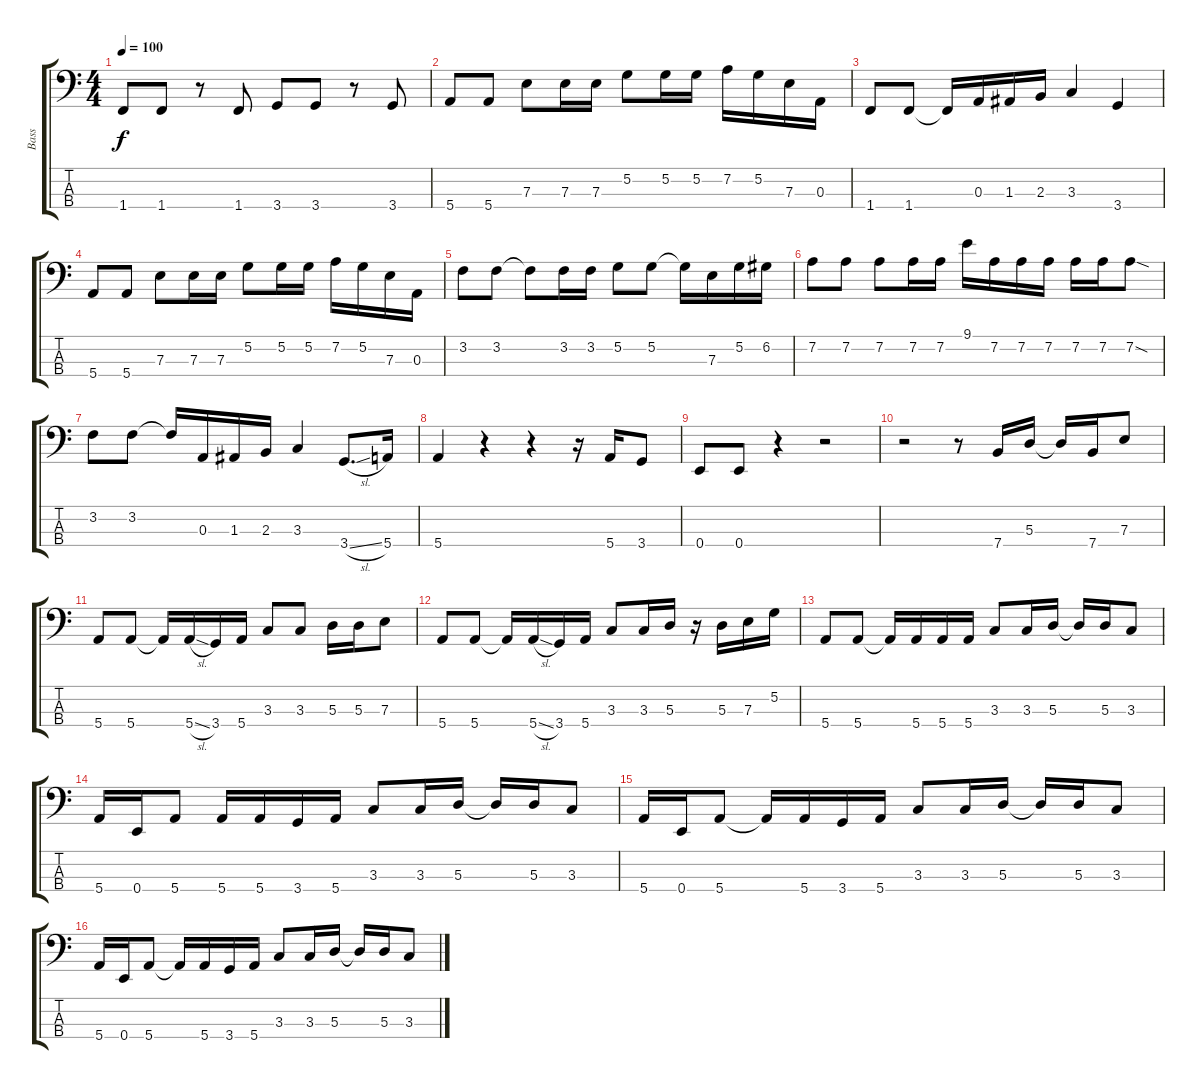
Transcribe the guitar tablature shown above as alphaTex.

\track ("Bass" "Bass") {instrument electricbasspick}
\staff {score tabs}
\tuning (G2 D2 A1 E1) {hide}
\ts (4 4)
\tempo 100
\clef f4
\ks c
1.4.8{dy f} 1.4.8 r.8 1.4.8 3.4.8 3.4.8 r.8 3.4.8 |
5.4.8 5.4.8 7.3.8 7.3.16 7.3.16 5.2.8 5.2.16 5.2.16 7.2.16 5.2.16 7.3.16 0.3.16 |
1.4.8 1.4.8 1.4{t}.16 0.3.16 1.3.16 2.3.16 3.3.4 3.4.4 |
5.4.8 5.4.8 7.3.8 7.3.16 7.3.16 5.2.8 5.2.16 5.2.16 7.2.16 5.2.16 7.3.16 0.3.16 |
3.2.8 3.2.8 3.2{t}.8 3.2.16 3.2.16 5.2.8 5.2.8 5.2{t}.16 7.3.16 5.2.16 6.2.16 |
7.2.8 7.2.8 7.2.8 7.2.16 7.2.16 9.1.16 7.2.16 7.2.16 7.2.16 7.2.16 7.2.16 7.2{sod}.8 |
3.2.8 3.2.8 3.2{t}.16 0.3.16 1.3.16 2.3.16 3.3.4 3.4{sl}.8{d} 5.4.16 |
5.4.4 r.4 r.4 r.16 5.4.16 3.4.8 |
0.4.8 0.4.8 r.4 r.2 |
r.2 r.8 7.4.16 5.3.16 5.3{t}.16 7.4.16 7.3.8 |
5.4.8 5.4.8 5.4{t}.16 5.4{sl}.16 3.4.16 5.4.16 3.3.8 3.3.8 5.3.16 5.3.16 7.3.8 |
5.4.8 5.4.8 5.4{t}.16 5.4{sl}.16 3.4.16 5.4.16 3.3.8 3.3.16 5.3.16 r.16 5.3.16 7.3.16 5.2.16 |
5.4.8 5.4.8 5.4{t}.16 5.4.16 5.4.16 5.4.16 3.3.8 3.3.16 5.3.16 5.3{t}.16 5.3.16 3.3.8 |
5.4.16 0.4.16 5.4.8 5.4.16 5.4.16 3.4.16 5.4.16 3.3.8 3.3.16 5.3.16 5.3{t}.16 5.3.16 3.3.8 |
5.4.16 0.4.16 5.4.8 5.4{t}.16 5.4.16 3.4.16 5.4.16 3.3.8 3.3.16 5.3.16 5.3{t}.16 5.3.16 3.3.8 |
5.4.16 0.4.16 5.4.8 5.4{t}.16 5.4.16 3.4.16 5.4.16 3.3.8 3.3.16 5.3.16 5.3{t}.16 5.3.16 3.3.8
